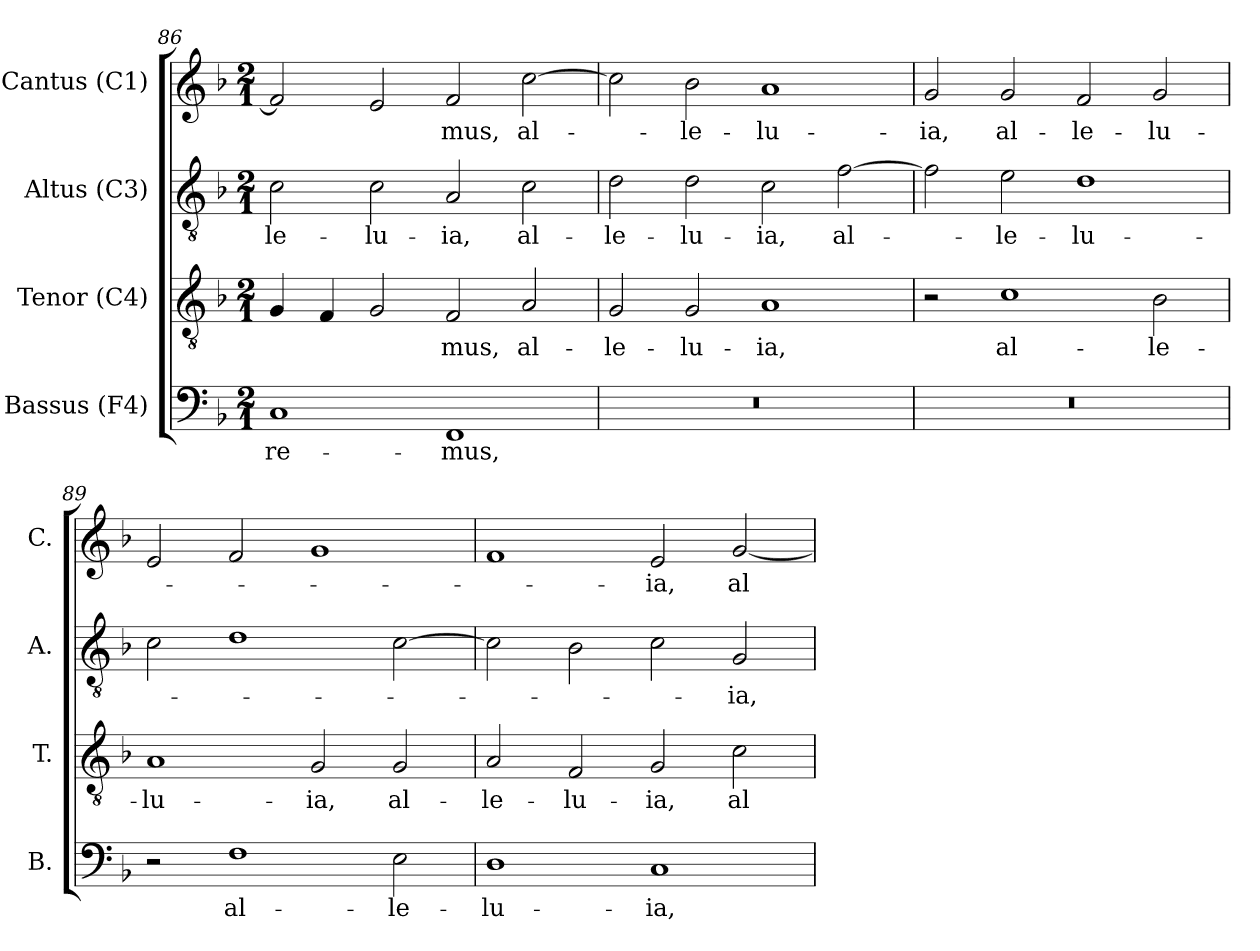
**kern	**text	**kern	**text	**kern	**text	**kern	**text
*part4	*part4	*part3	*part3	*part2	*part2	*part1	*part1
*staff4	*staff4	*staff3	*staff3	*staff2	*staff2	*staff1	*staff1
*I"Bassus (F4)	*	*I"Tenor (C4)	*	*I"Altus (C3)	*	*I"Cantus (C1)	*
*I'B.	*	*I'T.	*	*I'A.	*	*I'C.	*
*clefF4	*	*clefGv2	*	*clefGv2	*	*clefG2	*
*	*	*ITrd7c12	*	*ITrd7c12	*	*	*
*k[b-]	*	*k[b-]	*	*k[b-]	*	*k[b-]	*
*F:	*	*F:	*	*F:	*	*F:	*
*M2/1	*	*M2/1	*	*M2/1	*	*M2/1	*
=86	=86	=86	=86	=86	=86	=86	=86
!	!LO:LY:b:color=#000000	!	!	!	!	!	!
!	!	!	!	!	!LO:LY:b:color=#000000	!	!
1Ci	-re-	4GGi/	.	2Ci\	-le-	2fi/]	.
.	.	4FFi/	.	.	.	.	.
!	!	!	!	!	!LO:LY:b:color=#000000	!	!
.	.	2GGi/	.	2Ci\	-lu-	2ei/	.
!	!LO:LY:b:color=#000000	!	!	!	!	!	!
!	!	!	!LO:LY:b:color=#000000	!	!	!	!
!	!	!	!	!	!LO:LY:b:color=#000000	!	!
!	!	!	!	!	!	!	!LO:LY:b:color=#000000
1FFi	-mus,	2FFi/	-mus,	2AAi/	-ia,	2fi/	-mus,
!	!	!	!LO:LY:b:color=#000000	!	!	!	!
!	!	!	!	!	!LO:LY:b:color=#000000	!	!
!	!	!	!	!	!	!	!LO:LY:b:color=#000000
.	.	2AAi/	al-	2Ci\	al-	[2cci\	al-
=87	=87	=87	=87	=87	=87	=87	=87
!LO:N:vis=1	!	!	!	!	!	!	!
!	!	!	!LO:LY:b:color=#000000	!	!	!	!
!	!	!	!	!	!LO:LY:b:color=#000000	!	!
0r	.	2GGi/	-le-	2Di\	-le-	2cci\]	.
!	!	!	!LO:LY:b:color=#000000	!	!	!	!
!	!	!	!	!	!LO:LY:b:color=#000000	!	!
!	!	!	!	!	!	!	!LO:LY:b:color=#000000
.	.	2GGi/	-lu-	2Di\	-lu-	2b-i\	-le-
!	!	!	!LO:LY:b:color=#000000	!	!	!	!
!	!	!	!	!	!LO:LY:b:color=#000000	!	!
!	!	!	!	!	!	!	!LO:LY:b:color=#000000
.	.	1AAi	-ia,	2Ci\	-ia,	1ai	-lu-
!	!	!	!	!	!LO:LY:b:color=#000000	!	!
.	.	.	.	[2Fi\	al-	.	.
!!LO:LB:g=z
=88	=88	=88	=88	=88	=88	=88	=88
!LO:N:vis=1	!	!	!	!	!	!	!
!	!	!	!	!	!	!	!LO:LY:b:color=#000000
0r	.	2r	.	2Fi\]	.	2gi/	-ia,
!	!	!	!LO:LY:b:color=#000000	!	!	!	!
!	!	!	!	!	!LO:LY:b:color=#000000	!	!
!	!	!	!	!	!	!	!LO:LY:b:color=#000000
.	.	1Ci	al-	2Ei\	-le-	2gi/	al-
!	!	!	!	!	!LO:LY:b:color=#000000	!	!
!	!	!	!	!	!	!	!LO:LY:b:color=#000000
.	.	.	.	1Di	-lu-	2fi/	-le-
!	!	!	!LO:LY:b:color=#000000	!	!	!	!
!	!	!	!	!	!	!	!LO:LY:b:color=#000000
.	.	2BB-i\	-le-	.	.	2gi/	-lu-
=89	=89	=89	=89	=89	=89	=89	=89
!	!	!	!LO:LY:b:color=#000000	!	!	!	!
2r	.	1AAi	-lu-	2Ci\	.	2ei/	.
!	!LO:LY:b:color=#000000	!	!	!	!	!	!
1Fi	al-	.	.	1Di	.	2fi/	.
!	!	!	!LO:LY:b:color=#000000	!	!	!	!
.	.	2GGi/	-ia,	.	.	1gi	.
!	!LO:LY:b:color=#000000	!	!	!	!	!	!
!	!	!	!LO:LY:b:color=#000000	!	!	!	!
2Ei\	-le-	2GGi/	al-	[2Ci\	.	.	.
=90	=90	=90	=90	=90	=90	=90	=90
!	!LO:LY:b:color=#000000	!	!	!	!	!	!
!	!	!	!LO:LY:b:color=#000000	!	!	!	!
1Di	-lu-	2AAi/	-le-	2Ci\]	.	1fi	.
!	!	!	!LO:LY:b:color=#000000	!	!	!	!
.	.	2FFi/	-lu-	2BB-i\	.	.	.
!	!LO:LY:b:color=#000000	!	!	!	!	!	!
!	!	!	!LO:LY:b:color=#000000	!	!	!	!
!	!	!	!	!	!	!	!LO:LY:b:color=#000000
1Ci	-ia,	2GGi/	-ia,	2Ci\	.	2ei/	-ia,
!	!	!	!LO:LY:b:color=#000000	!	!	!	!
!	!	!	!	!	!LO:LY:b:color=#000000	!	!
!	!	!	!	!	!	!	!LO:LY:b:color=#000000
.	.	2Ci\	al-	2GGi/	-ia,	[2gi/	al-
=	=	=	=	=	=	=	=
*-	*-	*-	*-	*-	*-	*-	*-
